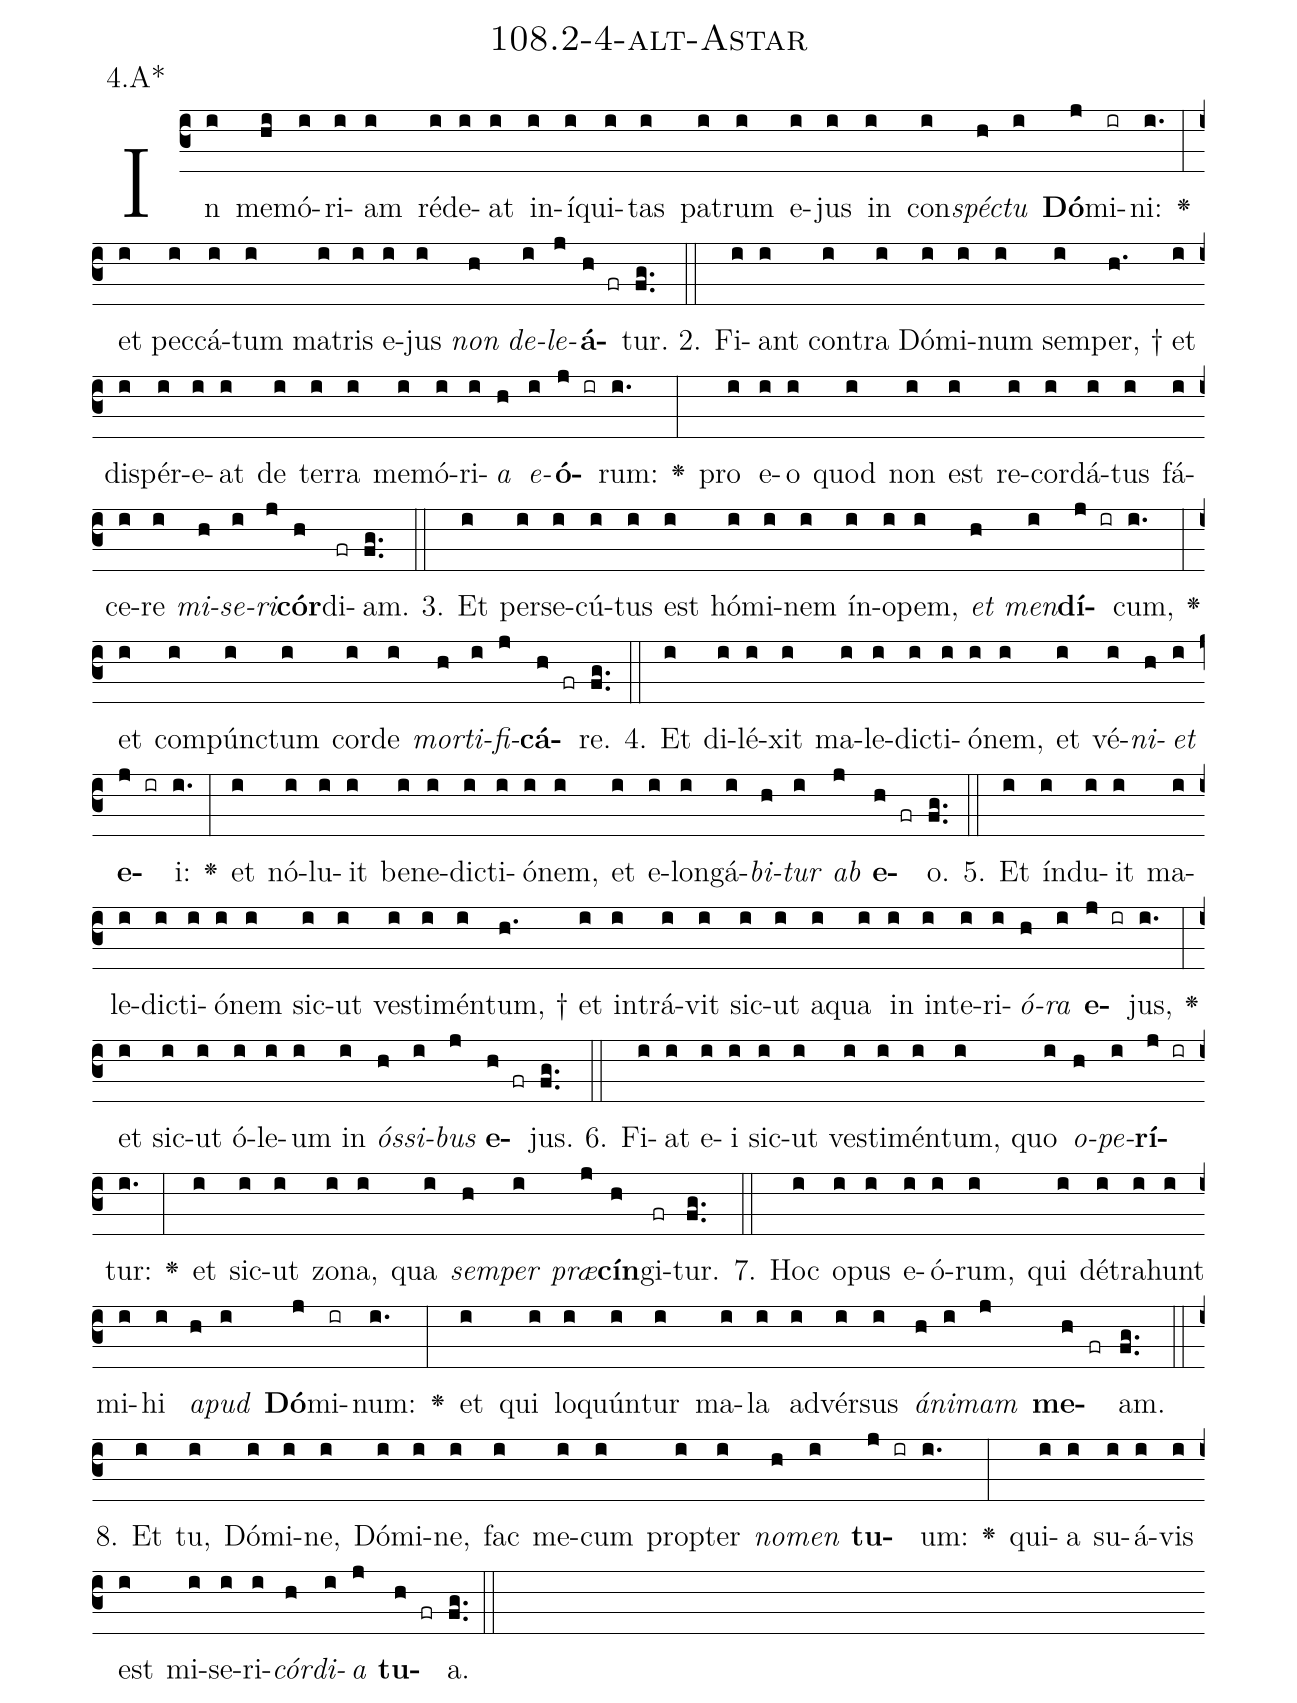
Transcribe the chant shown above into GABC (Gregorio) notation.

name: 108.2-4-alt-Astar;
annotation: 4.A*;
%%
(c3)In(i) me(hi)mó(i)ri(i)am(i) réd(i)e(i)at(i) in(i)í(i)qui(i)tas(i) pa(i)trum(i) e(i)jus(i) in(i) con(i)<i>spéc</i>(h)<i>tu</i>(i) <b>Dó</b>(j)mi(ir)ni:(i.) <v>\greheightstar</v>(:) et(i) pec(i)cá(i)tum(i) ma(i)tris(i) e(i)jus(i) <i>non</i>(h) <i>de</i>(i)<i>le</i>(j)<b>á</b>(h fr)tur.(fg..) (::)
2. Fi(i)ant(i) con(i)tra(i) Dó(i)mi(i)num(i) sem(i)per, †(h.) et(i) dis(i)pér(i)e(i)at(i) de(i) ter(i)ra(i) me(i)mó(i)ri(i)<i>a</i>(h) <i>e</i>(i)<b>ó</b>(j ir)rum:(i.) <v>\greheightstar</v>(:) pro(i) e(i)o(i) quod(i) non(i) est(i) re(i)cor(i)dá(i)tus(i) fá(i)ce(i)re(i) <i>mi</i>(h)<i>se</i>(i)<i>ri</i>(j)<b>cór</b>(h)di(fr)am.(fg..) (::)
3. Et(i) per(i)se(i)cú(i)tus(i) est(i) hó(i)mi(i)nem(i) ín(i)o(i)pem,(i) <i>et</i>(h) <i>men</i>(i)<b>dí</b>(j ir)cum,(i.) <v>\greheightstar</v>(:) et(i) com(i)púnc(i)tum(i) cor(i)de(i) <i>mor</i>(h)<i>ti</i>(i)<i>fi</i>(j)<b>cá</b>(h fr)re.(fg..) (::)
4. Et(i) di(i)lé(i)xit(i) ma(i)le(i)dic(i)ti(i)ó(i)nem,(i) et(i) vé(i)<i>ni</i>(h)<i>et</i>(i) <b>e</b>(j ir)i:(i.) <v>\greheightstar</v>(:) et(i) nó(i)lu(i)it(i) be(i)ne(i)dic(i)ti(i)ó(i)nem,(i) et(i) e(i)lon(i)gá(i)<i>bi</i>(h)<i>tur</i>(i) <i>ab</i>(j) <b>e</b>(h fr)o.(fg..) (::)
5. Et(i) índ(i)u(i)it(i) ma(i)le(i)dic(i)ti(i)ó(i)nem(i) sic(i)ut(i) ves(i)ti(i)mén(i)tum, †(h.) et(i) in(i)trá(i)vit(i) sic(i)ut(i) a(i)qua(i) in(i) in(i)te(i)ri(i)<i>ó</i>(h)<i>ra</i>(i) <b>e</b>(j ir)jus,(i.) <v>\greheightstar</v>(:) et(i) sic(i)ut(i) ó(i)le(i)um(i) in(i) <i>ós</i>(h)<i>si</i>(i)<i>bus</i>(j) <b>e</b>(h fr)jus.(fg..) (::)
6. Fi(i)at(i) e(i)i(i) sic(i)ut(i) ves(i)ti(i)mén(i)tum,(i) quo(i) <i>o</i>(h)<i>pe</i>(i)<b>rí</b>(j ir)tur:(i.) <v>\greheightstar</v>(:) et(i) sic(i)ut(i) zo(i)na,(i) qua(i) <i>sem</i>(h)<i>per</i>(i) <i>præ</i>(j)<b>cín</b>(h)gi(fr)tur.(fg..) (::)
7. Hoc(i) o(i)pus(i) e(i)ó(i)rum,(i) qui(i) dé(i)tra(i)hunt(i) mi(i)hi(i) <i>a</i>(h)<i>pud</i>(i) <b>Dó</b>(j)mi(ir)num:(i.) <v>\greheightstar</v>(:) et(i) qui(i) lo(i)quún(i)tur(i) ma(i)la(i) ad(i)vér(i)sus(i) <i>á</i>(h)<i>ni</i>(i)<i>mam</i>(j) <b>me</b>(h fr)am.(fg..) (::)
8. Et(i) tu,(i) Dó(i)mi(i)ne,(i) Dó(i)mi(i)ne,(i) fac(i) me(i)cum(i) prop(i)ter(i) <i>no</i>(h)<i>men</i>(i) <b>tu</b>(j ir)um:(i.) <v>\greheightstar</v>(:) qui(i)a(i) su(i)á(i)vis(i) est(i) mi(i)se(i)ri(i)<i>cór</i>(h)<i>di</i>(i)<i>a</i>(j) <b>tu</b>(h fr)a.(fg..) (::)
